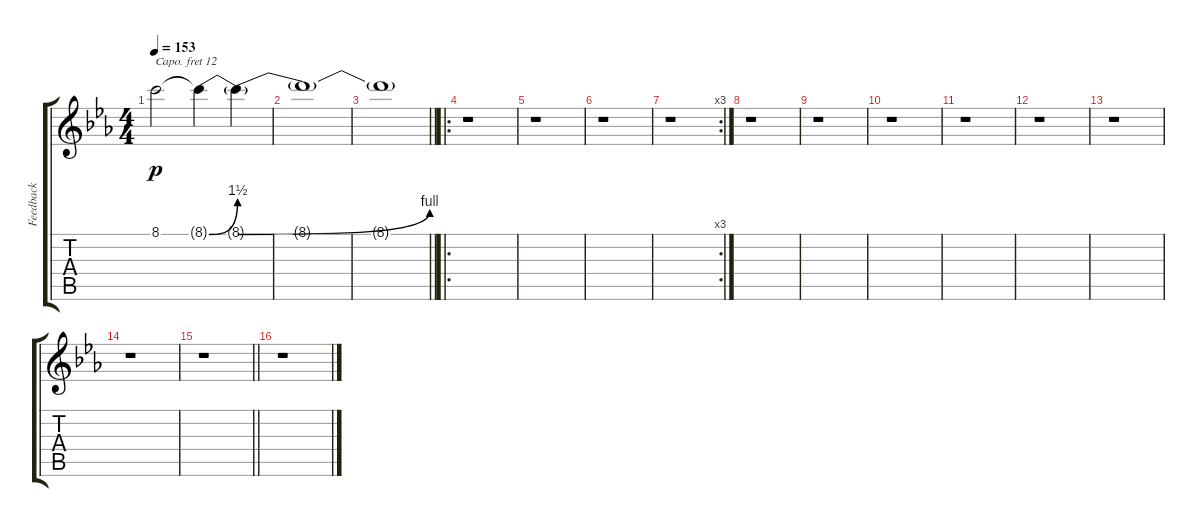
\track ("Feedback" "Feedback") {instrument whistle}
\staff {score tabs}
\capo 12
\tuning (E4 B3 G3 D3 A2 E2) {hide}
\ts (4 4)
\tempo 153
\clef g2
\ks eb
8.1{t}.2{dy p} 8.1{be (bend 0 0 60 6) t}.4 8.1{be (bend 0 0 60 4) t}.4 |
8.1{t}.1 |
\barLineRight lightlight
8.1{t}.1 |
\ro
r.1 |
r.1 |
r.1 |
\rc 3
r.1 |
r.1 |
r.1 |
r.1 |
r.1 |
r.1 |
r.1 |
r.1 |
\barLineRight lightlight
r.1 |
r.1
